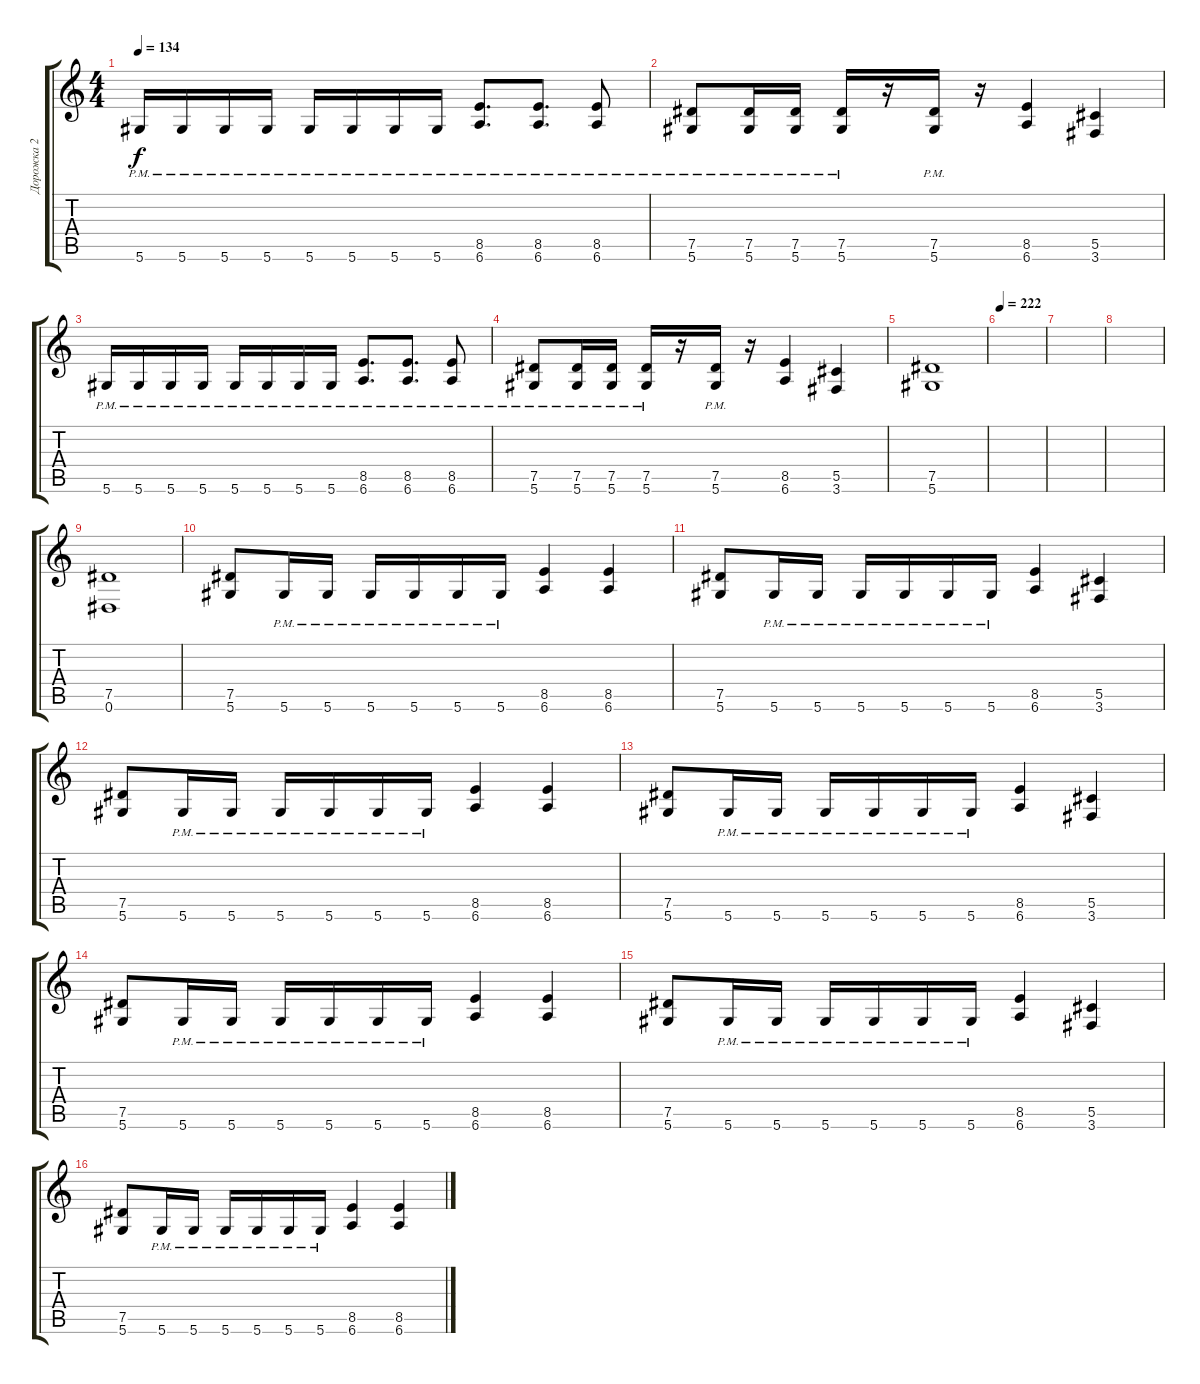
\track ("Дорожка 2" "Дорожка 2") {instrument distortionguitar}
\staff {score tabs}
\tuning (Eb4 Bb3 Gb3 Db3 Ab2 Eb2) {hide}
\ts (4 4)
\tempo 134
\clef g2
\ks c
5.6{pm}.16{dy f} 5.6{pm}.16 5.6{pm}.16 5.6{pm}.16 5.6{pm}.16 5.6{pm}.16 5.6{pm}.16 5.6{pm}.16 (8.5{pm} 6.6{pm}).8{d} (8.5{pm} 6.6{pm}).8{d} (8.5{pm} 6.6{pm}).8 |
(7.5{pm} 5.6{pm}).8 (7.5{pm} 5.6{pm}).16 (7.5{pm} 5.6{pm}).16 (7.5{pm} 5.6{pm}).16 r.16 (7.5{pm} 5.6{pm}).16 r.16 (8.5 6.6).4 (5.5 3.6).4 |
5.6{pm}.16 5.6{pm}.16 5.6{pm}.16 5.6{pm}.16 5.6{pm}.16 5.6{pm}.16 5.6{pm}.16 5.6{pm}.16 (8.5{pm} 6.6{pm}).8{d} (8.5{pm} 6.6{pm}).8{d} (8.5{pm} 6.6{pm}).8 |
(7.5{pm} 5.6{pm}).8 (7.5{pm} 5.6{pm}).16 (7.5{pm} 5.6{pm}).16 (7.5{pm} 5.6{pm}).16 r.16 (7.5{pm} 5.6{pm}).16 r.16 (8.5 6.6).4 (5.5 3.6).4 |
(7.5 5.6).1 |
\tempo 222
|
|
|
(7.5 0.6).1 |
(7.5 5.6).8 5.6{pm}.16 5.6{pm}.16 5.6{pm}.16 5.6{pm}.16 5.6{pm}.16 5.6{pm}.16 (8.5 6.6).4 (8.5 6.6).4 |
(7.5 5.6).8 5.6{pm}.16 5.6{pm}.16 5.6{pm}.16 5.6{pm}.16 5.6{pm}.16 5.6{pm}.16 (8.5 6.6).4 (5.5 3.6).4 |
(7.5 5.6).8 5.6{pm}.16 5.6{pm}.16 5.6{pm}.16 5.6{pm}.16 5.6{pm}.16 5.6{pm}.16 (8.5 6.6).4 (8.5 6.6).4 |
(7.5 5.6).8 5.6{pm}.16 5.6{pm}.16 5.6{pm}.16 5.6{pm}.16 5.6{pm}.16 5.6{pm}.16 (8.5 6.6).4 (5.5 3.6).4 |
(7.5 5.6).8 5.6{pm}.16 5.6{pm}.16 5.6{pm}.16 5.6{pm}.16 5.6{pm}.16 5.6{pm}.16 (8.5 6.6).4 (8.5 6.6).4 |
(7.5 5.6).8 5.6{pm}.16 5.6{pm}.16 5.6{pm}.16 5.6{pm}.16 5.6{pm}.16 5.6{pm}.16 (8.5 6.6).4 (5.5 3.6).4 |
(7.5 5.6).8 5.6{pm}.16 5.6{pm}.16 5.6{pm}.16 5.6{pm}.16 5.6{pm}.16 5.6{pm}.16 (8.5 6.6).4 (8.5 6.6).4
